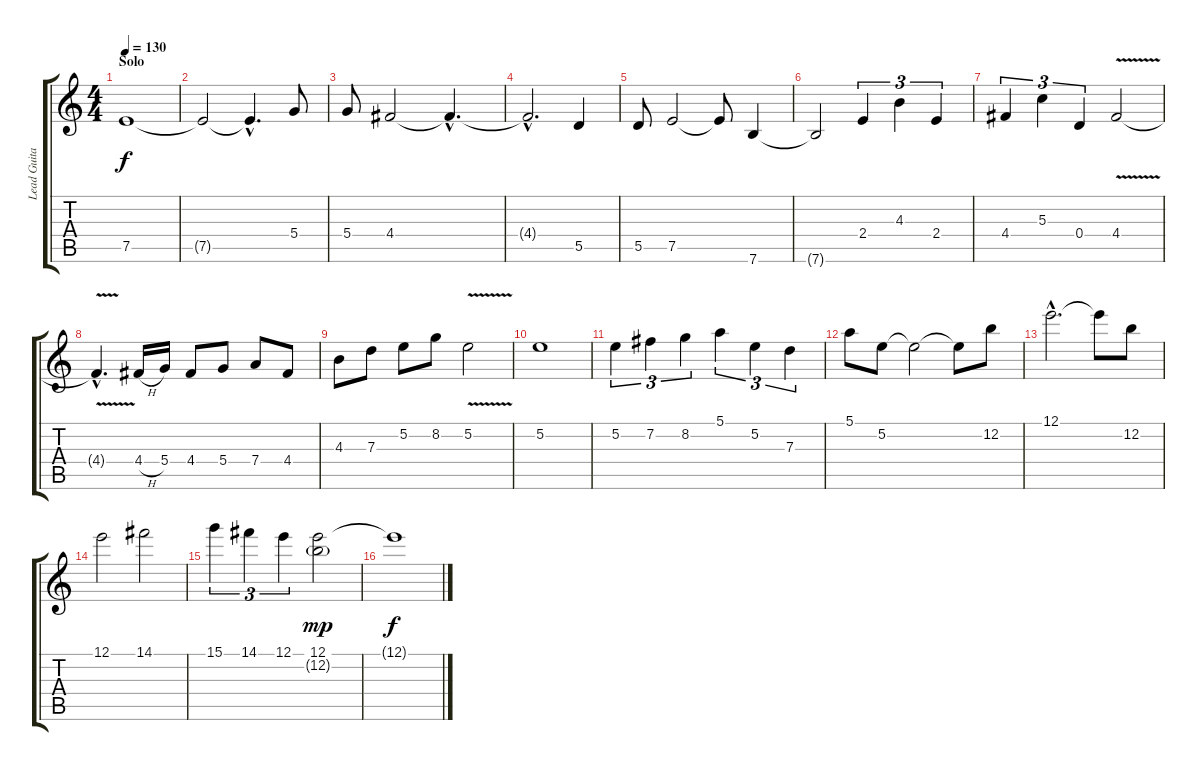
\track ("Lead Guitar" "Lead Guita") {instrument distortionguitar}
\staff {score tabs}
\tuning (E4 B3 G3 D3 A2 E2) {hide}
\ts (4 4)
\section ("" "Solo")
\tempo 130
\clef g2
\ks c
7.5.1{dy f volume 14} |
7.5{t}.2 7.5{hac t}.4{d} 5.4.8 |
5.4.8 4.4.2 4.4{hac t}.4{d} |
4.4{hac t}.2{d} 5.5.4 |
5.5.8 7.5.2 7.5{t}.8 7.6.4 |
7.6{t}.2 2.4.4{tu (3 2)} 4.3.4{tu (3 2)} 2.4.4{tu (3 2)} |
4.4.4{tu (3 2)} 5.3.4{tu (3 2)} 0.4.4{tu (3 2)} 4.4{v}.2 |
4.4{hac t}.4{d} 4.4{h}.16 5.4.16 4.4.8 5.4.8 7.4.8 4.4.8 |
4.3.8 7.3.8 5.2.8 8.2.8 5.2{v}.2 |
5.2.1 |
5.2.4{tu (3 2)} 7.2.4{tu (3 2)} 8.2.4{tu (3 2)} 5.1.4{tu (3 2)} 5.2.4{tu (3 2)} 7.3.4{tu (3 2)} |
5.1.8 5.2.8 5.2{t}.2 5.2{t}.8 12.2.8 |
12.1{hac}.2{d} 12.1{t}.8 12.2.8 |
12.1.2 14.1.2 |
15.1.4{tu (3 2)} 14.1.4{tu (3 2)} 12.1.4{tu (3 2)} (12.1 12.2{g}).2{dy mp} |
12.1{t}.1{dy f}
